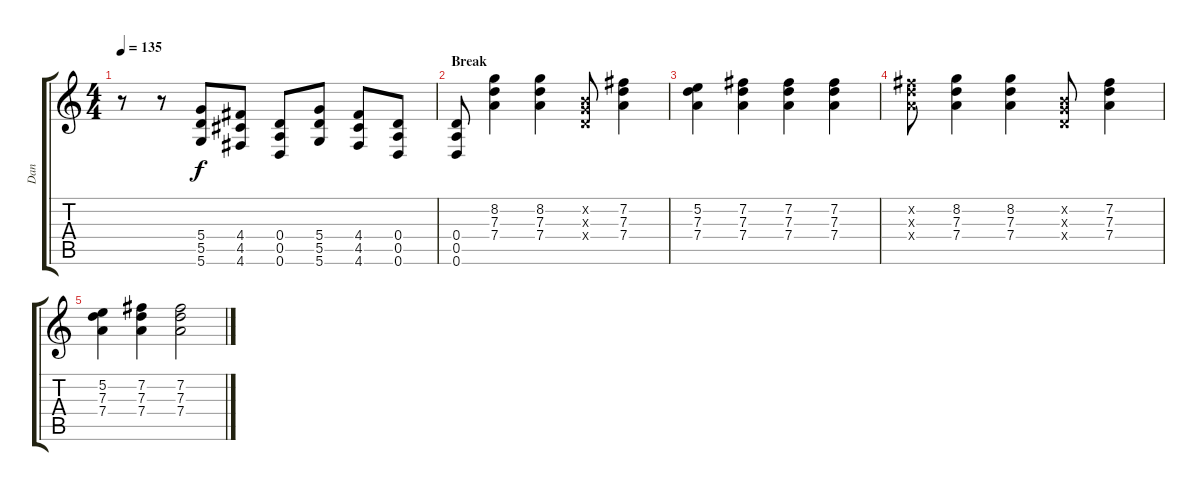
\track ("Dan" "Dan") {instrument distortionguitar}
\staff {score tabs}
\tuning (E4 B3 G3 D3 A2 D2) {hide}
\ts (4 4)
\tempo 135
\clef g2
\ks c
r.8{dy f} r.8 (5.4 5.5 5.6).8 (4.4 4.5 4.6).8 (0.4 0.5 0.6).8 (5.4 5.5 5.6).8 (4.4 4.5 4.6).8 (0.4 0.5 0.6).8 |
\section ("" "Break")
(0.4 0.5 0.6).8 (8.2 7.3 7.4).4 (8.2 7.3 7.4).4 (0.2{x} 0.3{x} 0.4{x}).8 (7.2 7.3 7.4).4 |
(5.2 7.3 7.4).4 (7.2 7.3 7.4).4 (7.2 7.3 7.4).4 (7.2 7.3 7.4).4 |
(7.2{x} 7.3{x} 7.4{x}).8 (8.2 7.3 7.4).4 (8.2 7.3 7.4).4 (0.2{x} 0.3{x} 0.4{x}).8 (7.2 7.3 7.4).4 |
(5.2 7.3 7.4).4 (7.2 7.3 7.4).4 (7.2 7.3 7.4).2
